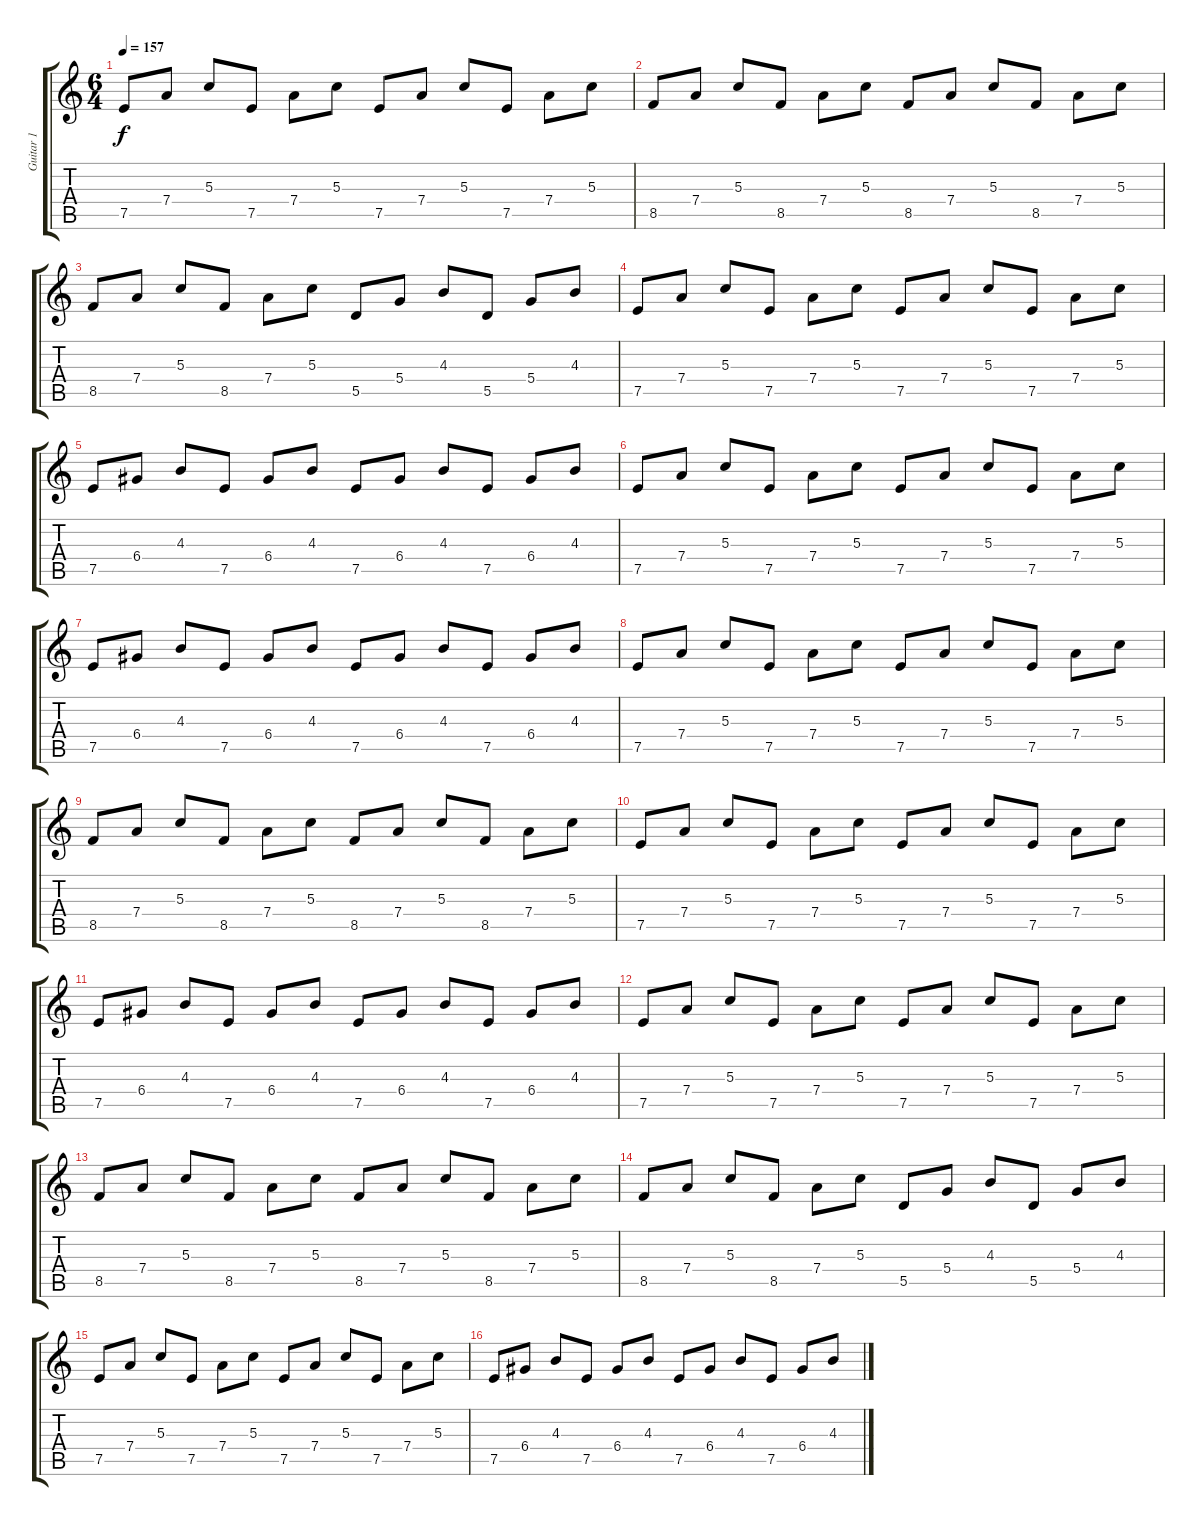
\track ("Guitar 1" "Guitar 1") {instrument acousticguitarnylon}
\staff {score tabs}
\tuning (E4 B3 G3 D3 A2 E2) {hide}
\ts (6 4)
\tempo 157
\clef g2
\ks c
7.5.8{dy f} 7.4.8 5.3.8 7.5.8 7.4.8 5.3.8 7.5.8 7.4.8 5.3.8 7.5.8 7.4.8 5.3.8 |
8.5.8 7.4.8 5.3.8 8.5.8 7.4.8 5.3.8 8.5.8 7.4.8 5.3.8 8.5.8 7.4.8 5.3.8 |
8.5.8 7.4.8 5.3.8 8.5.8 7.4.8 5.3.8 5.5.8 5.4.8 4.3.8 5.5.8 5.4.8 4.3.8 |
7.5.8 7.4.8 5.3.8 7.5.8 7.4.8 5.3.8 7.5.8 7.4.8 5.3.8 7.5.8 7.4.8 5.3.8 |
7.5.8 6.4.8 4.3.8 7.5.8 6.4.8 4.3.8 7.5.8 6.4.8 4.3.8 7.5.8 6.4.8 4.3.8 |
7.5.8 7.4.8 5.3.8 7.5.8 7.4.8 5.3.8 7.5.8 7.4.8 5.3.8 7.5.8 7.4.8 5.3.8 |
7.5.8 6.4.8 4.3.8 7.5.8 6.4.8 4.3.8 7.5.8 6.4.8 4.3.8 7.5.8 6.4.8 4.3.8 |
7.5.8 7.4.8 5.3.8 7.5.8 7.4.8 5.3.8 7.5.8 7.4.8 5.3.8 7.5.8 7.4.8 5.3.8 |
8.5.8 7.4.8 5.3.8 8.5.8 7.4.8 5.3.8 8.5.8 7.4.8 5.3.8 8.5.8 7.4.8 5.3.8 |
7.5.8 7.4.8 5.3.8 7.5.8 7.4.8 5.3.8 7.5.8 7.4.8 5.3.8 7.5.8 7.4.8 5.3.8 |
7.5.8 6.4.8 4.3.8 7.5.8 6.4.8 4.3.8 7.5.8 6.4.8 4.3.8 7.5.8 6.4.8 4.3.8 |
7.5.8 7.4.8 5.3.8 7.5.8 7.4.8 5.3.8 7.5.8 7.4.8 5.3.8 7.5.8 7.4.8 5.3.8 |
8.5.8 7.4.8 5.3.8 8.5.8 7.4.8 5.3.8 8.5.8 7.4.8 5.3.8 8.5.8 7.4.8 5.3.8 |
8.5.8 7.4.8 5.3.8 8.5.8 7.4.8 5.3.8 5.5.8 5.4.8 4.3.8 5.5.8 5.4.8 4.3.8 |
7.5.8 7.4.8 5.3.8 7.5.8 7.4.8 5.3.8 7.5.8 7.4.8 5.3.8 7.5.8 7.4.8 5.3.8 |
7.5.8 6.4.8 4.3.8 7.5.8 6.4.8 4.3.8 7.5.8 6.4.8 4.3.8 7.5.8 6.4.8 4.3.8
